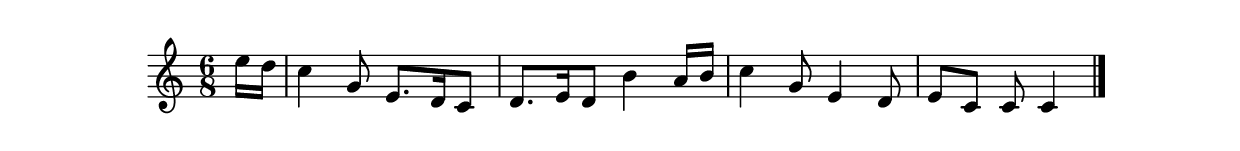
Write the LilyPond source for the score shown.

\version "2.22.0"
\language "english"

global = {
  \time 6/8
  \key c \major
}

mBreak = { \break }

\header {
                                %	title = \markup {\medium \caps "Title."}
                                %	poet = ""
                                %	composer = ""

%  meter = \markup {\italic ""}
                                %	arranger = ""
}
\score {

  \new ChoirStaff {
    <<
      \new Staff = "up"  {
        <<
          \global
          \new 	Voice = "one" 	\relative c'' {
            %\voiceOne
            \partial 8 e16 d | c4 g8 e8. d16 c8 | d8. e16 d8 b'4 a16 b | c4 g8 e4 d8 | \partial 8*5 e c c c4 | \fine
          }	% end voice one

        >>
      } % end staff up

    >>
  } % end choir staff

  \layout{
    \context{
      \Score {
        \omit  BarNumber
                                %\override LyricText.self-alignment-X = #LEFT
      }%end score
    }%end context
  }%end layout

  \midi{}

}%end score
